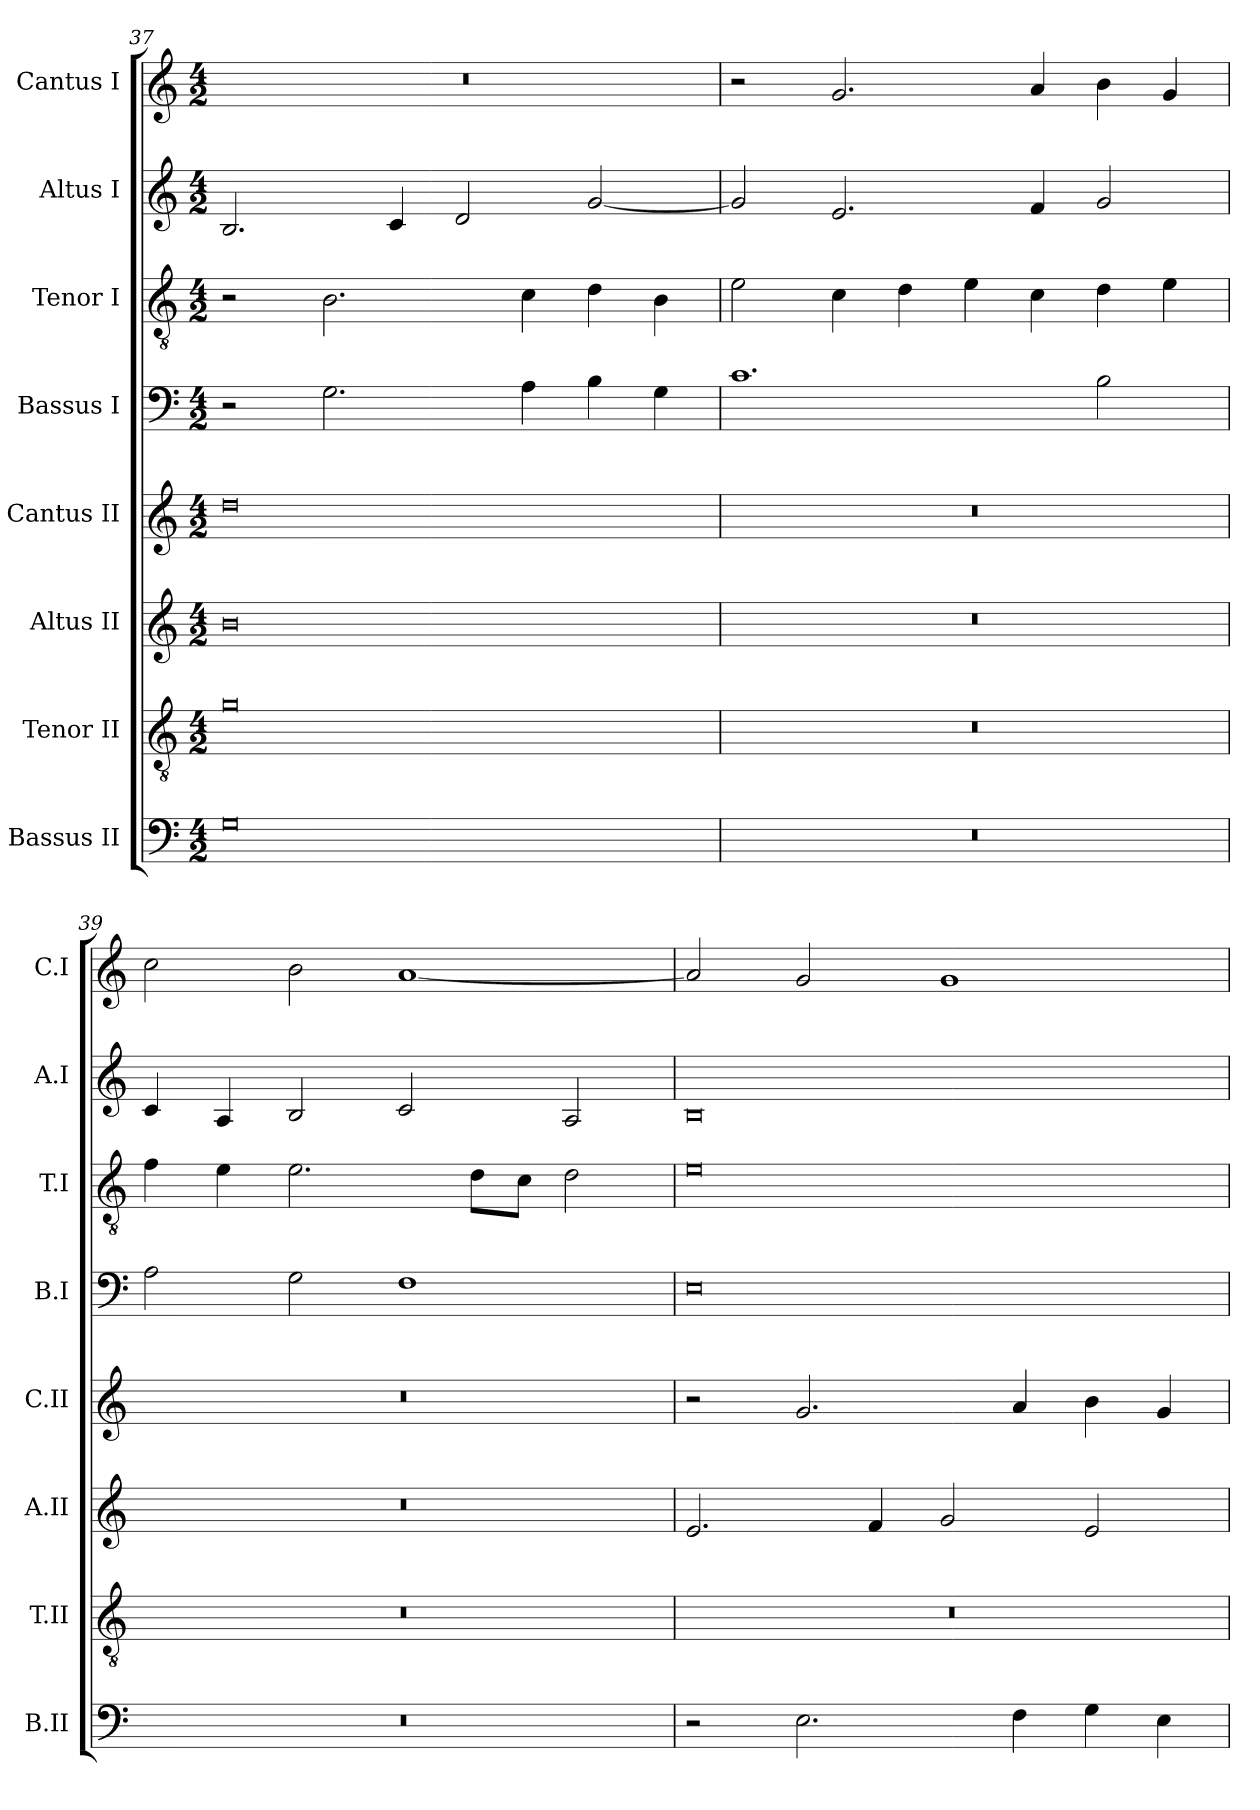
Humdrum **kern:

**kern	**kern	**kern	**kern	**kern	**kern	**kern	**kern
*part8	*part7	*part6	*part5	*part4	*part3	*part2	*part1
*staff8	*staff7	*staff6	*staff5	*staff4	*staff3	*staff2	*staff1
*I"Bassus II	*I"Tenor II	*I"Altus II	*I"Cantus II	*I"Bassus I	*I"Tenor I	*I"Altus I	*I"Cantus I
*I'B.II	*I'T.II	*I'A.II	*I'C.II	*I'B.I	*I'T.I	*I'A.I	*I'C.I
*clefF4	*clefGv2	*clefG2	*clefG2	*clefF4	*clefGv2	*clefG2	*clefG2
*	*ITrd7c12	*	*	*	*ITrd7c12	*	*
*k[]	*k[]	*k[]	*k[]	*k[]	*k[]	*k[]	*k[]
*C:	*C:	*C:	*C:	*C:	*C:	*C:	*C:
*M4/2	*M4/2	*M4/2	*M4/2	*M4/2	*M4/2	*M4/2	*M4/2
=37	=37	=37	=37	=37	=37	=37	=37
0G\	0G\	0b\	0dd\	2r	2r	2.B/	0r
.	.	.	.	2.G\	2.BB\	.	.
.	.	.	.	.	.	4c/	.
.	.	.	.	.	.	2d/	.
.	.	.	.	4A\	4C\	.	.
.	.	.	.	4B\	4D\	[2g/	.
.	.	.	.	4G\	4BB\	.	.
=38	=38	=38	=38	=38	=38	=38	=38
0r	0r	0r	0r	1.c\	2E\	2g/]	2r
.	.	.	.	.	4C\	2.e/	2.g/
.	.	.	.	.	4D\	.	.
.	.	.	.	.	4E\	.	.
.	.	.	.	.	4C\	4f/	4a/
.	.	.	.	2B\	4D\	2g/	4b\
.	.	.	.	.	4E\	.	4g/
=39	=39	=39	=39	=39	=39	=39	=39
0r	0r	0r	0r	2A\	4F\	4c/	2cc\
.	.	.	.	.	4E\	4A/	.
.	.	.	.	2G\	2.E\	2B/	2b\
.	.	.	.	1F\	.	2c/	[1a/
.	.	.	.	.	8D\L	.	.
.	.	.	.	.	8C\J	.	.
.	.	.	.	.	2D\	2A/	.
=40	=40	=40	=40	=40	=40	=40	=40
2r	0r	2.e/	2r	0E\	0E\	0B/	2a/]
2.E\	.	.	2.g/	.	.	.	2g/
.	.	4f/	.	.	.	.	.
.	.	2g/	.	.	.	.	1g/
4F\	.	.	4a/	.	.	.	.
4G\	.	2e/	4b\	.	.	.	.
4E\	.	.	4g/	.	.	.	.
=	=	=	=	=	=	=	=
*-	*-	*-	*-	*-	*-	*-	*-
